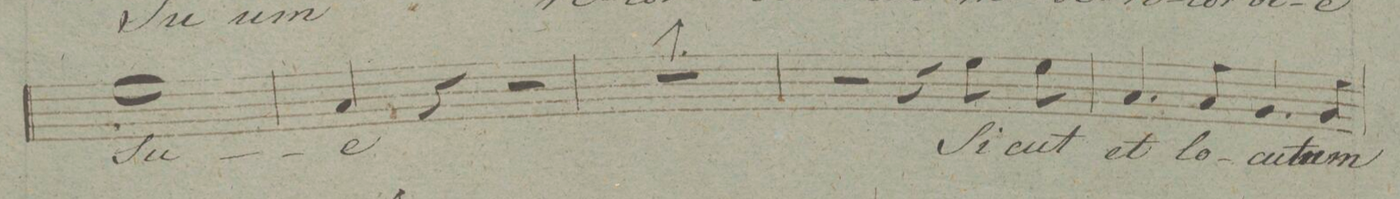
**kern	**text	**dynam
*I"Baſso.	*	*
*clefF4	*	*
*k[]	*	*
*met(c|)	*	*
*M2/2	*	*
1G\	Su-	.
=100	=100	=100
4C/	-e	.
4r	.	.
2r	.	.
=101	=101	=101
1r	.	.
=102	=102	=102
2r	.	.
4r	.	.
8G\	Si-	.
8G\	-cut	.
=103	=103	=103
4.C/	et	.
8C/	lo-	.
4.BB/	-cu-	.
8BB/	-tum	.
=104	=104	=104
*-	*-	*-
